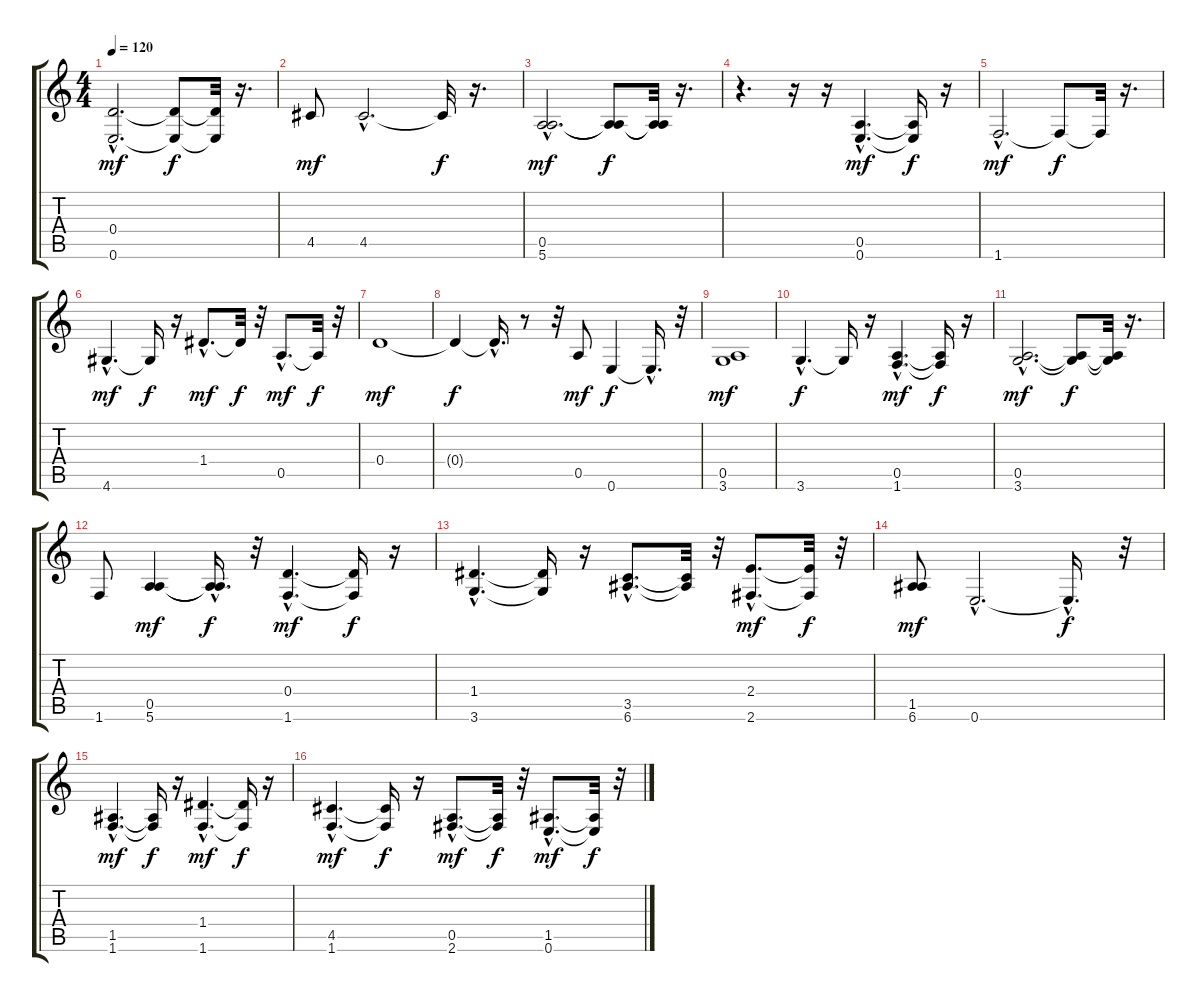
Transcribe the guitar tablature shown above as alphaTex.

\track "" {instrument overdrivenguitar}
\staff {score tabs}
\tuning (E4 B3 G3 D3 A2 E2) {hide}
\ts (4 4)
\tempo 120
\clef g2
\ks c
(0.4{hac} 0.6{hac}).2{d dy mf} (0.4{t} 0.6{t}).8{dy f} (0.4{t} 0.6{t}).32 r.16{d} |
4.5.8{dy mf} 4.5{hac}.2{d} 4.5{t}.32{dy f} r.16{d} |
(0.5{hac} 5.6{hac}).2{d dy mf} (0.5{t} 5.6{t}).8{dy f} (0.5{t} 5.6{t}).32 r.16{d} |
r.4{d} r.16 r.16 (0.5{hac} 0.6{hac}).4{d dy mf} (0.5{t} 0.6{t}).16{dy f} r.16 |
1.6{hac}.2{d dy mf} 1.6{t}.8{dy f} 1.6{t}.32 r.16{d} |
4.6{hac}.4{d dy mf} 4.6{t}.16{dy f} r.16 1.4{hac}.8{d dy mf} 1.4{t}.32{dy f} r.32 0.5{hac}.8{d dy mf} 0.5{t}.32{dy f} r.32 |
0.4.1{dy mf} |
0.4{t}.4{dy f} 0.4{hac t}.16{d} r.8 r.32 0.5.8{dy mf} 0.6.4{dy f} 0.6{hac t}.16{d} r.32 |
(0.5 3.6).1{dy mf} |
3.6{hac}.4{d dy f} 3.6{t}.16 r.16 (0.5{hac} 1.6{hac}).4{d dy mf} (0.5{t} 1.6{t}).16{dy f} r.16 |
(0.5{hac} 3.6{hac}).2{d dy mf} (0.5{t} 3.6{t}).8{dy f} (0.5{t} 3.6{t}).32 r.16{d} |
1.6.8 (0.5 5.6).4{dy mf} (0.5{hac t} 5.6{hac t}).16{d dy f} r.32 (0.4{hac} 1.6{hac}).4{d dy mf} (0.4{t} 1.6{t}).16{dy f} r.16 |
(1.4{hac} 3.6{hac}).4{d} (1.4{t} 3.6{t}).16 r.16 (3.5{hac} 6.6{hac}).8{d} (3.5{t} 6.6{t}).32 r.32 (2.4{hac} 2.6{hac}).8{d dy mf} (2.4{t} 2.6{t}).32{dy f} r.32 |
(1.5 6.6).8{dy mf} 0.6{hac}.2{d} 0.6{hac t}.16{d dy f} r.32 |
(1.5{hac} 1.6{hac}).4{d dy mf} (1.5{t} 1.6{t}).16{dy f} r.16 (1.4{hac} 1.6{hac}).4{d dy mf} (1.4{t} 1.6{t}).16{dy f} r.16 |
(4.5{hac} 1.6{hac}).4{d dy mf} (4.5{t} 1.6{t}).16{dy f} r.16 (0.5{hac} 2.6{hac}).8{d dy mf} (0.5{t} 2.6{t}).32{dy f} r.32 (1.5{hac} 0.6{hac}).8{d dy mf} (1.5{t} 0.6{t}).32{dy f} r.32
